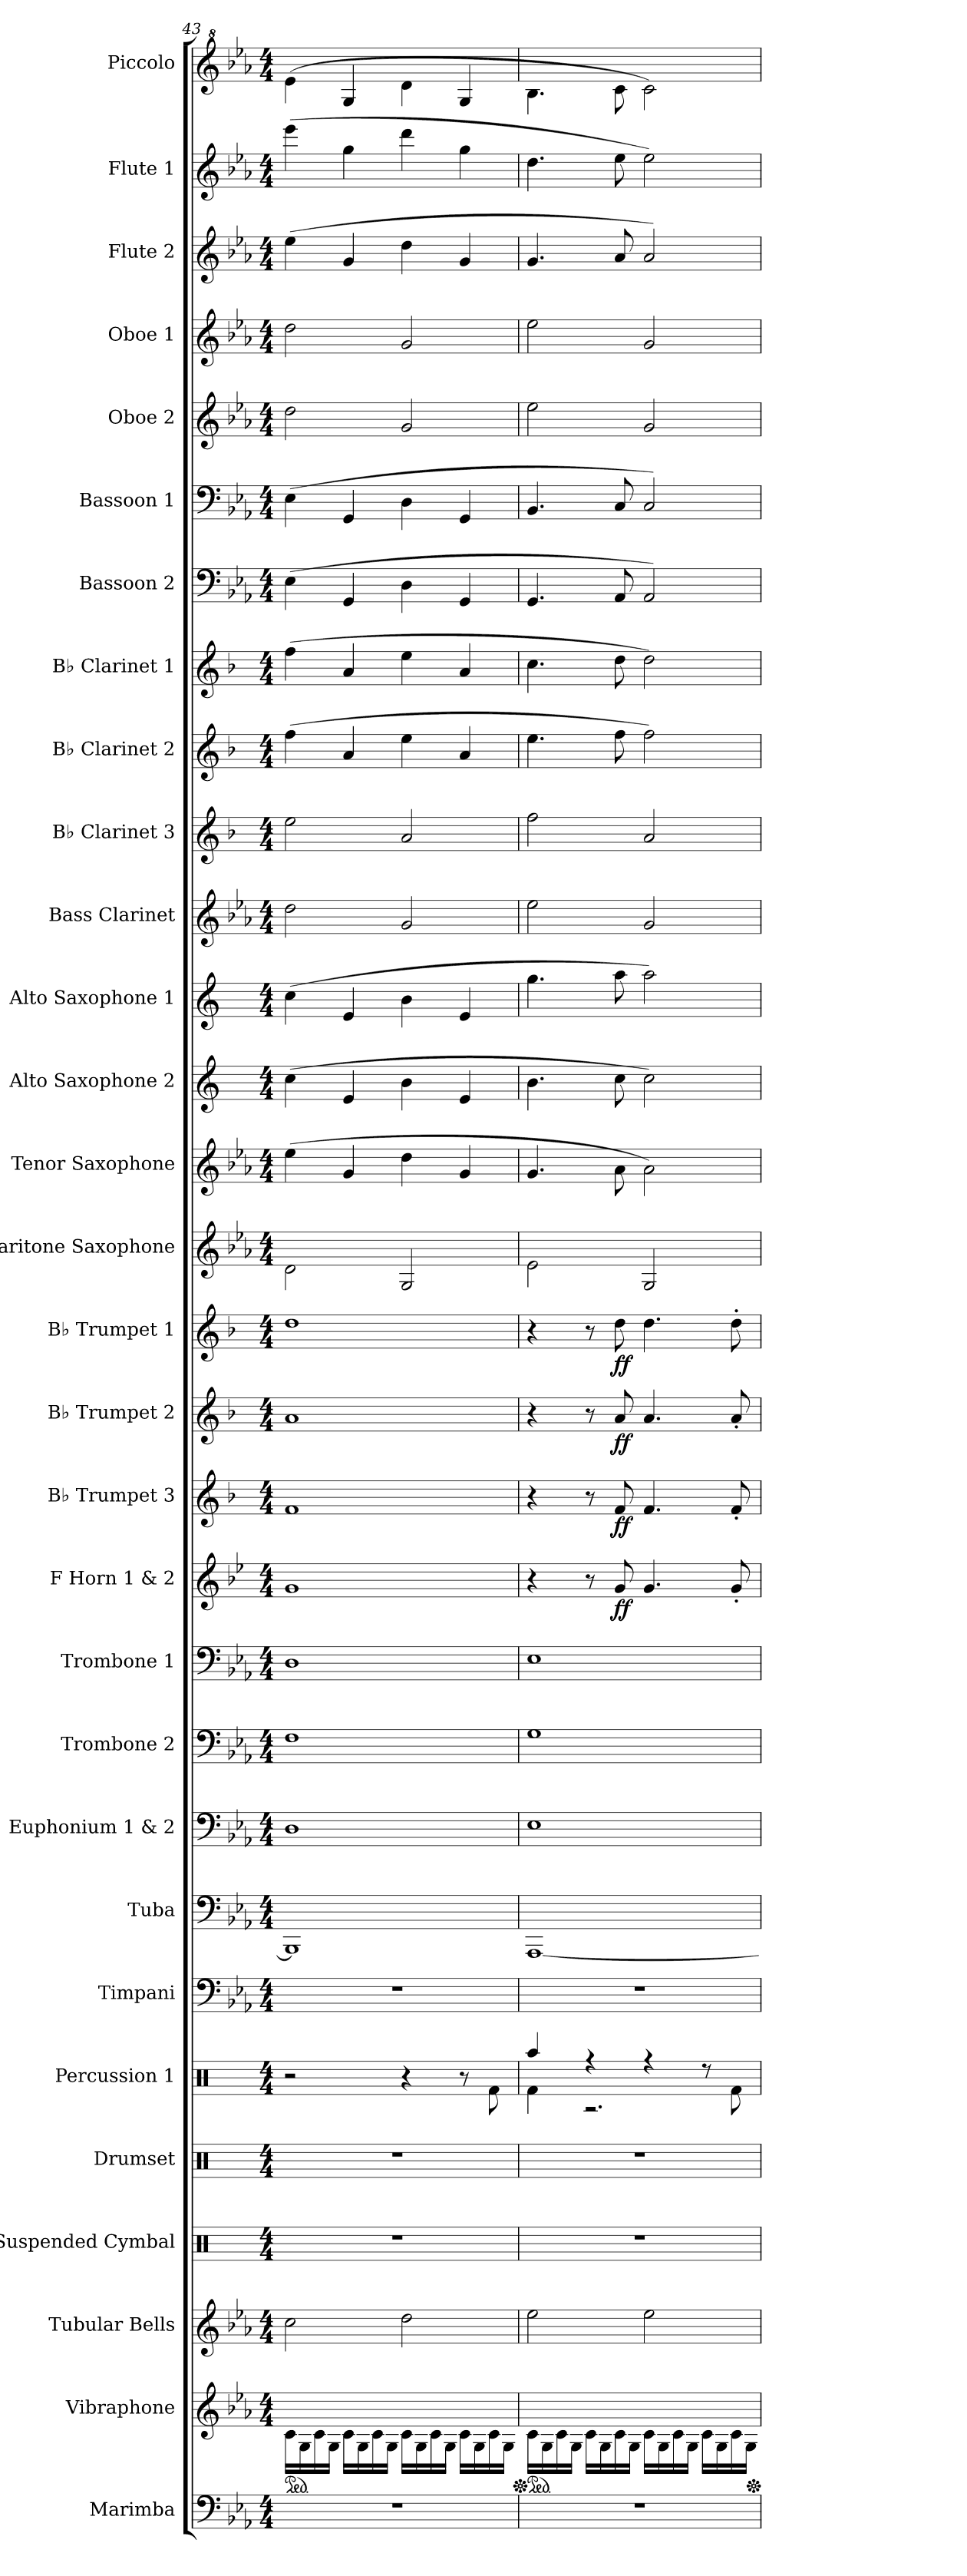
**kern	**kern	**kern	**kern	**kern	**kern	**kern	**kern	**kern	**kern	**kern	**kern	**dynam	**kern	**dynam	**kern	**dynam	**kern	**dynam	**kern	**kern	**kern	**kern	**kern	**kern	**kern	**kern	**kern	**kern	**kern	**kern	**kern	**kern	**kern
*part30	*part29	*part28	*part27	*part26	*part25	*part24	*part23	*part22	*part21	*part20	*part19	*part19	*part18	*part18	*part17	*part17	*part16	*part16	*part15	*part14	*part13	*part12	*part11	*part10	*part9	*part8	*part7	*part6	*part5	*part4	*part3	*part2	*part1
*staff30	*staff29	*staff28	*staff27	*staff26	*staff25	*staff24	*staff23	*staff22	*staff21	*staff20	*staff19	*staff19	*staff18	*staff18	*staff17	*staff17	*staff16	*staff16	*staff15	*staff14	*staff13	*staff12	*staff11	*staff10	*staff9	*staff8	*staff7	*staff6	*staff5	*staff4	*staff3	*staff2	*staff1
*I"Marimba	*I"Vibraphone	*I"Tubular Bells	*I"Suspended Cymbal	*I"Drumset	*I"Percussion 1	*I"Timpani	*I"Tuba	*I"Euphonium 1 &amp; 2	*I"Trombone 2	*I"Trombone 1	*I"F Horn 1 &amp; 2	*	*I"B♭ Trumpet 3	*	*I"B♭ Trumpet 2	*	*I"B♭ Trumpet 1	*	*I"Baritone Saxophone	*I"Tenor Saxophone	*I"Alto Saxophone 2	*I"Alto Saxophone 1	*I"Bass Clarinet	*I"B♭ Clarinet 3	*I"B♭ Clarinet 2	*I"B♭ Clarinet 1	*I"Bassoon 2	*I"Bassoon 1	*I"Oboe 2	*I"Oboe 1	*I"Flute 2	*I"Flute 1	*I"Piccolo
*I'Mrm.	*I'Vib.	*I'Tu. Be.	*I'Sus. Cym.	*I'Drs.	*I'Perc. 1	*I'Timp.	*I'Tba.	*I'Euph. 1 &amp; 2	*I'Tbn. 2	*I'Tbn. 1	*I'F Hn. 1 2	*	*I'B♭ Tpt. 3	*	*I'B♭ Tpt. 2	*	*I'B♭ Tpt. 1	*	*I'Bar. Sax.	*I'T. Sax.	*I'A. Sax. 2	*I'A. Sax. 1	*I'B. Cl.	*I'B♭ Cl. 3	*I'B♭ Cl. 2	*I'B♭ Cl. 1	*I'Bsn. 2	*I'Bsn. 1	*I'Ob. 2	*I'Ob. 1	*I'Fl. 2	*I'Fl. 1	*I'Picc.
*clefF4	*clefG2	*clefG2	*clefX	*clefX	*clefX	*clefF4	*clefF4	*clefF4	*clefF4	*clefF4	*clefG2	*	*clefG2	*	*clefG2	*	*clefG2	*	*clefG2	*clefG2	*clefG2	*clefG2	*clefG2	*clefG2	*clefG2	*clefG2	*clefF4	*clefF4	*clefG2	*clefG2	*clefG2	*clefG2	*clefG^2
*	*	*	*	*	*	*	*	*	*	*	*ITrd4c7	*	*ITrd1c2	*	*ITrd1c2	*	*ITrd1c2	*	*ITrd12c21	*ITrd8c14	*ITrd5c9	*ITrd5c9	*ITrd8c14	*ITrd1c2	*ITrd1c2	*ITrd1c2	*	*	*	*	*	*	*ITrd-7c-12
*k[b-e-a-]	*k[b-e-a-]	*k[b-e-a-]	*k[]	*k[]	*k[]	*k[b-e-a-]	*k[b-e-a-]	*k[b-e-a-]	*k[b-e-a-]	*k[b-e-a-]	*k[b-e-a-]	*	*k[b-e-a-]	*	*k[b-e-a-]	*	*k[b-e-a-]	*	*k[b-e-a-]	*k[b-e-a-]	*k[b-e-a-]	*k[b-e-a-]	*k[b-e-a-]	*k[b-e-a-]	*k[b-e-a-]	*k[b-e-a-]	*k[b-e-a-]	*k[b-e-a-]	*k[b-e-a-]	*k[b-e-a-]	*k[b-e-a-]	*k[b-e-a-]	*k[b-e-a-]
*M4/4	*M4/4	*M4/4	*M4/4	*M4/4	*M4/4	*M4/4	*M4/4	*M4/4	*M4/4	*M4/4	*M4/4	*	*M4/4	*	*M4/4	*	*M4/4	*	*M4/4	*M4/4	*M4/4	*M4/4	*M4/4	*M4/4	*M4/4	*M4/4	*M4/4	*M4/4	*M4/4	*M4/4	*M4/4	*M4/4	*M4/4
*	*ped	*	*	*	*	*	*	*	*	*	*	*	*	*	*	*	*	*	*	*	*	*	*	*	*	*	*	*	*	*	*	*	*
=43	=43	=43	=43	=43	=43	=43	=43	=43	=43	=43	=43	=43	=43	=43	=43	=43	=43	=43	=43	=43	=43	=43	=43	=43	=43	=43	=43	=43	=43	=43	=43	=43	=43
1r	16c\LL	2cc\	1r	1r	2r	1r	1BBB-]	1D	1F	1D	1c	.	1e-	.	1g	.	1cc	.	2D\	(>4e-\	(>4e-\	(>4e-\	2d\	2dd\	(>4ee-\	(>4ee-\	(>4E-\	(>4E-\	2dd\	2dd\	(>4ee-\	(>4eee-\	(>4eee-\
.	16G\	.	.	.	.	.	.	.	.	.	.	.	.	.	.	.	.	.	.	.	.	.	.	.	.	.	.	.	.	.	.	.	.
.	16c\	.	.	.	.	.	.	.	.	.	.	.	.	.	.	.	.	.	.	.	.	.	.	.	.	.	.	.	.	.	.	.	.
.	16G\JJ	.	.	.	.	.	.	.	.	.	.	.	.	.	.	.	.	.	.	.	.	.	.	.	.	.	.	.	.	.	.	.	.
.	16c\LL	.	.	.	.	.	.	.	.	.	.	.	.	.	.	.	.	.	.	4G/	4G/	4G/	.	.	4g/	4g/	4GG/	4GG/	.	.	4g/	4gg\	4gg/
.	16G\	.	.	.	.	.	.	.	.	.	.	.	.	.	.	.	.	.	.	.	.	.	.	.	.	.	.	.	.	.	.	.	.
.	16c\	.	.	.	.	.	.	.	.	.	.	.	.	.	.	.	.	.	.	.	.	.	.	.	.	.	.	.	.	.	.	.	.
.	16G\JJ	.	.	.	.	.	.	.	.	.	.	.	.	.	.	.	.	.	.	.	.	.	.	.	.	.	.	.	.	.	.	.	.
.	16c\LL	2dd\	.	.	4r	.	.	.	.	.	.	.	.	.	.	.	.	.	2GG/	4d\	4d\	4d\	2G/	2g/	4dd\	4dd\	4D\	4D\	2g/	2g/	4dd\	4ddd\	4ddd\
.	16G\	.	.	.	.	.	.	.	.	.	.	.	.	.	.	.	.	.	.	.	.	.	.	.	.	.	.	.	.	.	.	.	.
.	16c\	.	.	.	.	.	.	.	.	.	.	.	.	.	.	.	.	.	.	.	.	.	.	.	.	.	.	.	.	.	.	.	.
.	16G\JJ	.	.	.	.	.	.	.	.	.	.	.	.	.	.	.	.	.	.	.	.	.	.	.	.	.	.	.	.	.	.	.	.
.	16c\LL	.	.	.	8r	.	.	.	.	.	.	.	.	.	.	.	.	.	.	4G/	4G/	4G/	.	.	4g/	4g/	4GG/	4GG/	.	.	4g/	4gg\	4gg/
.	16G\	.	.	.	.	.	.	.	.	.	.	.	.	.	.	.	.	.	.	.	.	.	.	.	.	.	.	.	.	.	.	.	.
.	16c\	.	.	.	8Rf\	.	.	.	.	.	.	.	.	.	.	.	.	.	.	.	.	.	.	.	.	.	.	.	.	.	.	.	.
.	16G\JJ	.	.	.	.	.	.	.	.	.	.	.	.	.	.	.	.	.	.	.	.	.	.	.	.	.	.	.	.	.	.	.	.
=44	=44	=44	=44	=44	=44	=44	=44	=44	=44	=44	=44	=44	=44	=44	=44	=44	=44	=44	=44	=44	=44	=44	=44	=44	=44	=44	=44	=44	=44	=44	=44	=44	=44
*	*Xped	*	*	*	*	*	*	*	*	*	*	*	*	*	*	*	*	*	*	*	*	*	*	*	*	*	*	*	*	*	*	*	*
*	*ped	*	*	*	*	*	*	*	*	*	*	*	*	*	*	*	*	*	*	*	*	*	*	*	*	*	*	*	*	*	*	*	*
*	*	*	*	*	*^	*	*	*	*	*	*	*	*	*	*	*	*	*	*	*	*	*	*	*	*	*	*	*	*	*	*	*	*
1r	16c\LL	2ee-\	1r	1r	4Raa/	4Rf\	1r	[1AAA-	1E-	1G	1E-	4r	.	4r	.	4r	.	4r	.	2E-\	4.G/	4.d\	4.b-\	2e-\	2ee-\	4.dd\	4.b-\	4.GG/	4.BB-/	2ee-\	2ee-\	4.g/	4.dd\	4.bb-\
.	16G\	.	.	.	.	.	.	.	.	.	.	.	.	.	.	.	.	.	.	.	.	.	.	.	.	.	.	.	.	.	.	.	.	.
.	16c\	.	.	.	.	.	.	.	.	.	.	.	.	.	.	.	.	.	.	.	.	.	.	.	.	.	.	.	.	.	.	.	.	.
.	16G\JJ	.	.	.	.	.	.	.	.	.	.	.	.	.	.	.	.	.	.	.	.	.	.	.	.	.	.	.	.	.	.	.	.	.
.	16c\LL	.	.	.	4r	2.r	.	.	.	.	.	8r	.	8r	.	8r	.	8r	.	.	.	.	.	.	.	.	.	.	.	.	.	.	.	.
.	16G\	.	.	.	.	.	.	.	.	.	.	.	.	.	.	.	.	.	.	.	.	.	.	.	.	.	.	.	.	.	.	.	.	.
!	!	!	!	!	!	!	!	!	!	!	!	!	!LO:DY:b	!	!LO:DY:b	!	!LO:DY:b	!	!LO:DY:b	!	!	!	!	!	!	!	!	!	!	!	!	!	!	!
.	16c\	.	.	.	.	.	.	.	.	.	.	8c/	ff	8e-/	ff	8g/	ff	8cc\	ff	.	8A-\	8e-\	8cc\	.	.	8ee-\	8cc\	8AA-/	8C/	.	.	8a-/	8ee-\	8ccc\
.	16G\JJ	.	.	.	.	.	.	.	.	.	.	.	.	.	.	.	.	.	.	.	.	.	.	.	.	.	.	.	.	.	.	.	.	.
.	16c\LL	2ee-\	.	.	4r	.	.	.	.	.	.	4.c/	.	4.e-/	.	4.g/	.	4.cc\	.	2GG/	2A-\)	2e-\)	2cc\)	2G/	2g/	2ee-\)	2cc\)	2AA-/)	2C/)	2g/	2g/	2a-/)	2ee-\)	2ccc\)
.	16G\	.	.	.	.	.	.	.	.	.	.	.	.	.	.	.	.	.	.	.	.	.	.	.	.	.	.	.	.	.	.	.	.	.
.	16c\	.	.	.	.	.	.	.	.	.	.	.	.	.	.	.	.	.	.	.	.	.	.	.	.	.	.	.	.	.	.	.	.	.
.	16G\JJ	.	.	.	.	.	.	.	.	.	.	.	.	.	.	.	.	.	.	.	.	.	.	.	.	.	.	.	.	.	.	.	.	.
.	16c\LL	.	.	.	8r	.	.	.	.	.	.	.	.	.	.	.	.	.	.	.	.	.	.	.	.	.	.	.	.	.	.	.	.	.
.	16G\	.	.	.	.	.	.	.	.	.	.	.	.	.	.	.	.	.	.	.	.	.	.	.	.	.	.	.	.	.	.	.	.	.
.	16c\	.	.	.	8Rf\	.	.	.	.	.	.	8c'/	.	8e-'/	.	8g'/	.	8cc'\	.	.	.	.	.	.	.	.	.	.	.	.	.	.	.	.
.	16G\JJ	.	.	.	.	.	.	.	.	.	.	.	.	.	.	.	.	.	.	.	.	.	.	.	.	.	.	.	.	.	.	.	.	.
*	*	*	*	*	*v	*v	*	*	*	*	*	*	*	*	*	*	*	*	*	*	*	*	*	*	*	*	*	*	*	*	*	*	*	*
*	*Xped	*	*	*	*	*	*	*	*	*	*	*	*	*	*	*	*	*	*	*	*	*	*	*	*	*	*	*	*	*	*	*	*
=	=	=	=	=	=	=	=	=	=	=	=	=	=	=	=	=	=	=	=	=	=	=	=	=	=	=	=	=	=	=	=	=	=
*-	*-	*-	*-	*-	*-	*-	*-	*-	*-	*-	*-	*-	*-	*-	*-	*-	*-	*-	*-	*-	*-	*-	*-	*-	*-	*-	*-	*-	*-	*-	*-	*-	*-
